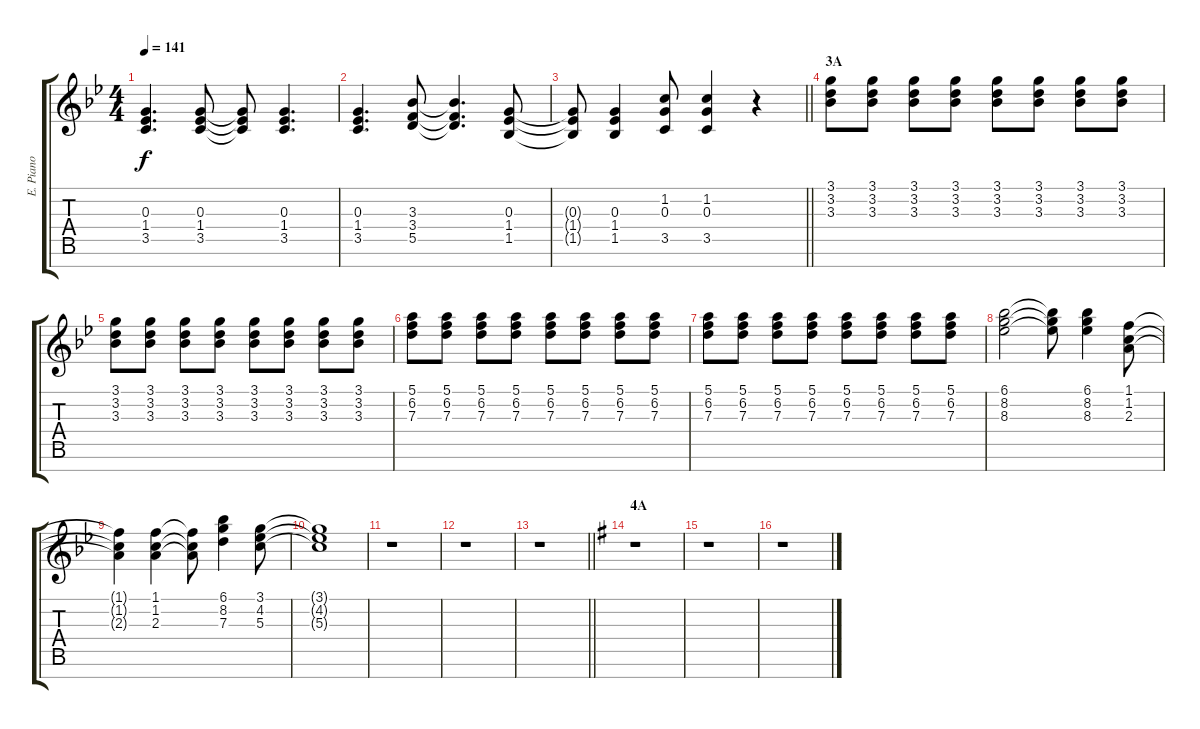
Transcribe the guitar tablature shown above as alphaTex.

\track ("E. Piano" "E. Piano") {instrument brightacousticpiano}
\staff {score tabs}
\tuning (E5 B4 G4 D4 A3 E3 B2) {hide}
\ts (4 4)
\tempo 141
\clef g2
\ks bb
(0.3{t} 1.4{t} 3.5{t}).4{d dy f} (0.3 1.4 3.5).8 (0.3{t} 1.4{t} 3.5{t}).8 (0.3 1.4 3.5).4{d} |
(0.3 1.4 3.5).4{d} (3.3 3.4 5.5).8 (3.3{t} 3.4{t} 5.5{t}).4{d} (0.3 1.4 1.5).8 |
\barLineRight lightlight
(0.3{t} 1.4{t} 1.5{t}).8 (0.3 1.4 1.5).4 (1.2 0.3 3.5).8 (1.2 0.3 3.5).4 r.4 |
\section ("" "3A")
(3.1 3.2 3.3).8 (3.1 3.2 3.3).8 (3.1 3.2 3.3).8 (3.1 3.2 3.3).8 (3.1 3.2 3.3).8 (3.1 3.2 3.3).8 (3.1 3.2 3.3).8 (3.1 3.2 3.3).8 |
(3.1 3.2 3.3).8 (3.1 3.2 3.3).8 (3.1 3.2 3.3).8 (3.1 3.2 3.3).8 (3.1 3.2 3.3).8 (3.1 3.2 3.3).8 (3.1 3.2 3.3).8 (3.1 3.2 3.3).8 |
(5.1 6.2 7.3).8 (5.1 6.2 7.3).8 (5.1 6.2 7.3).8 (5.1 6.2 7.3).8 (5.1 6.2 7.3).8 (5.1 6.2 7.3).8 (5.1 6.2 7.3).8 (5.1 6.2 7.3).8 |
(5.1 6.2 7.3).8 (5.1 6.2 7.3).8 (5.1 6.2 7.3).8 (5.1 6.2 7.3).8 (5.1 6.2 7.3).8 (5.1 6.2 7.3).8 (5.1 6.2 7.3).8 (5.1 6.2 7.3).8 |
(6.1 8.2 8.3).2 (6.1{t} 8.2{t} 8.3{t}).8 (6.1 8.2 8.3).4 (1.1 1.2 2.3).8 |
(1.1{t} 1.2{t} 2.3{t}).4 (1.1 1.2 2.3).4 (1.1{t} 1.2{t} 2.3{t}).8 (6.1 8.2 7.3).4 (3.1 4.2 5.3).8 |
(3.1{t} 4.2{t} 5.3{t}).1 |
r.1 |
r.1 |
\barLineRight lightlight
r.1 |
\section ("" "4A")
\ks g
r.1 |
r.1 |
r.1
